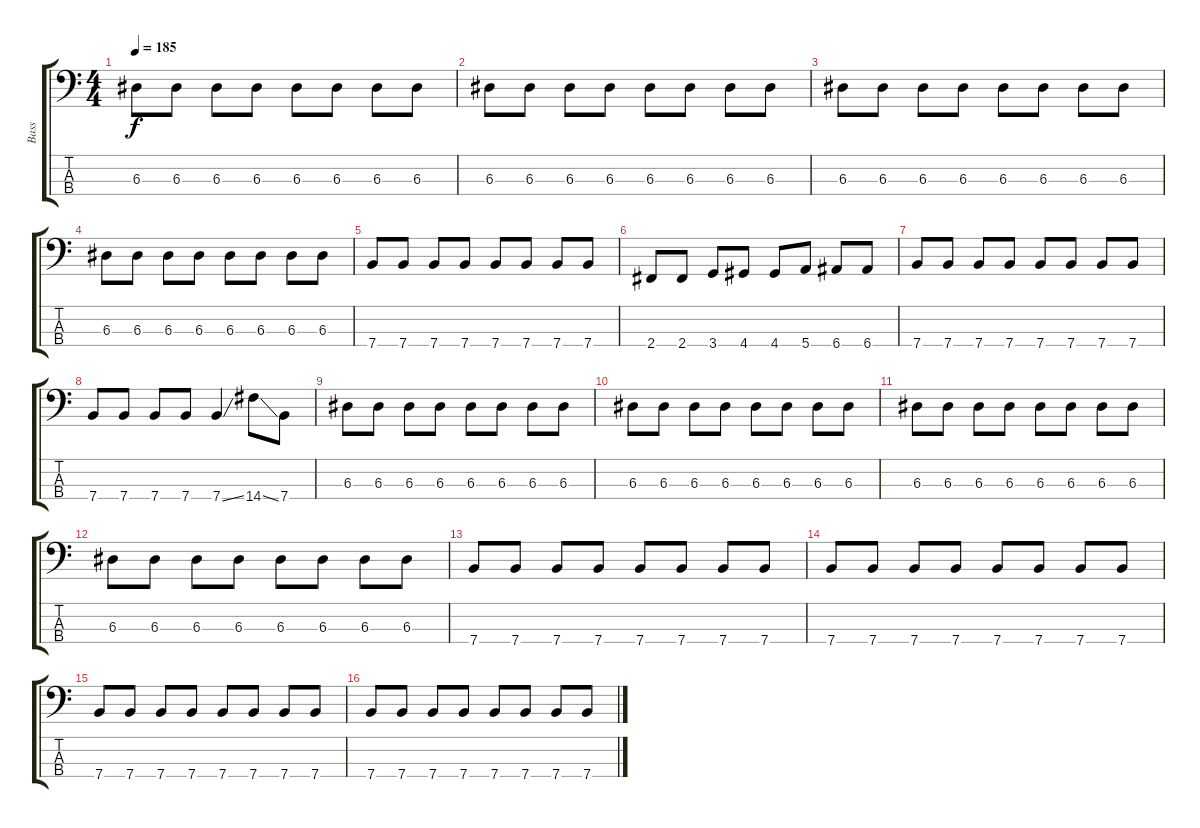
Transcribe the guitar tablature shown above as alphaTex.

\track ("Bass" "Bass") {instrument electricbasspick}
\staff {score tabs}
\tuning (G2 D2 A1 E1) {hide}
\ts (4 4)
\tempo 185
\clef f4
\ks c
6.3.8{dy f} 6.3.8 6.3.8 6.3.8 6.3.8 6.3.8 6.3.8 6.3.8 |
6.3.8 6.3.8 6.3.8 6.3.8 6.3.8 6.3.8 6.3.8 6.3.8 |
6.3.8 6.3.8 6.3.8 6.3.8 6.3.8 6.3.8 6.3.8 6.3.8 |
6.3.8 6.3.8 6.3.8 6.3.8 6.3.8 6.3.8 6.3.8 6.3.8 |
7.4.8 7.4.8 7.4.8 7.4.8 7.4.8 7.4.8 7.4.8 7.4.8 |
2.4.8 2.4.8 3.4.8 4.4.8 4.4.8 5.4.8 6.4.8 6.4.8 |
7.4.8 7.4.8 7.4.8 7.4.8 7.4.8 7.4.8 7.4.8 7.4.8 |
7.4.8 7.4.8 7.4.8 7.4.8 7.4{ss}.4 14.4{ss}.8 7.4.8 |
6.3.8 6.3.8 6.3.8 6.3.8 6.3.8 6.3.8 6.3.8 6.3.8 |
6.3.8 6.3.8 6.3.8 6.3.8 6.3.8 6.3.8 6.3.8 6.3.8 |
6.3.8 6.3.8 6.3.8 6.3.8 6.3.8 6.3.8 6.3.8 6.3.8 |
6.3.8 6.3.8 6.3.8 6.3.8 6.3.8 6.3.8 6.3.8 6.3.8 |
7.4.8 7.4.8 7.4.8 7.4.8 7.4.8 7.4.8 7.4.8 7.4.8 |
7.4.8 7.4.8 7.4.8 7.4.8 7.4.8 7.4.8 7.4.8 7.4.8 |
7.4.8 7.4.8 7.4.8 7.4.8 7.4.8 7.4.8 7.4.8 7.4.8 |
7.4.8 7.4.8 7.4.8 7.4.8 7.4.8 7.4.8 7.4.8 7.4.8
